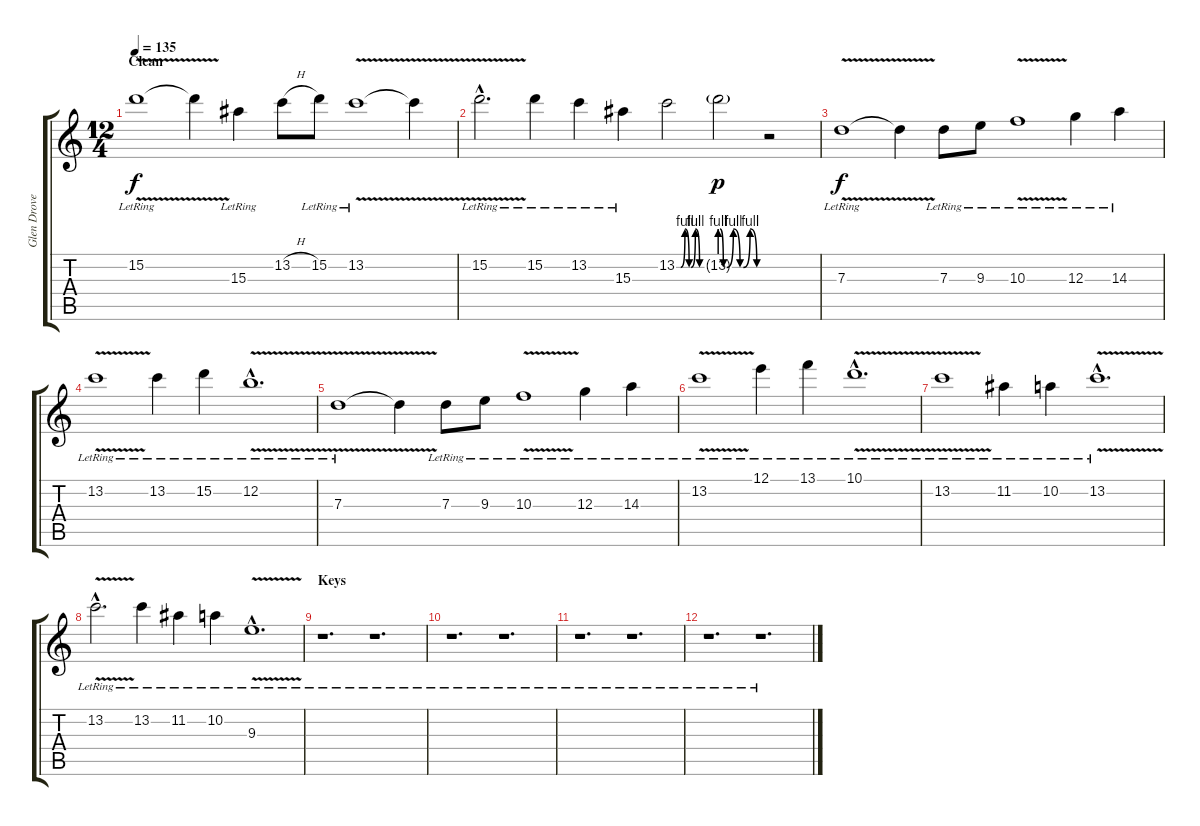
\track ("Glen Drover" "Glen Drove") {instrument acousticguitarsteel}
\staff {score tabs}
\tuning (E4 B3 G3 D3 A2 E2) {hide}
\ts (12 4)
\section ("" "Clean")
\tempo 135
\clef g2
\ks c
15.2{v lr}.1{dy f volume 12 instrument acousticguitarsteel} 15.2{t}.4 15.3{lr}.4 13.2{h}.8 15.2{lr}.8 13.2{v lr}.1 13.2{t}.4 |
15.2{v hac lr}.2{d} 15.2{lr}.4 13.2{lr}.4 15.3{lr}.4 13.2{be (custom 0 0 10 0 20 4 30 0 35 0 45 4 55 0 60 0)}.2 13.2{be (custom 0 4 5 0 10 0 20 4 30 0 35 0 45 4 55 0 60 0) g}.2{dy p} r.2 |
7.3{v lr}.1{dy f} 7.3{t}.4 7.3{lr}.8 9.3{lr}.8 10.3{v lr}.1 12.3{lr}.4 14.3{lr}.4 |
13.2{v lr}.1 13.2{lr}.4 15.2{lr}.4 12.2{v hac lr}.1{d} |
7.3{v lr}.1 7.3{t}.4 7.3{lr}.8 9.3{lr}.8 10.3{v lr}.1 12.3{lr}.4 14.3{lr}.4 |
13.2{v lr}.1 12.1{lr}.4 13.1{lr}.4 10.1{v hac lr}.1{d} |
13.2{v lr}.1 11.2{lr}.4 10.2{lr}.4 13.2{v hac lr}.1{d} |
13.2{v hac lr}.2{d} 13.2{lr}.4 11.2{lr}.4 10.2{lr}.4 9.3{v hac lr}.1{d} |
\section ("" "Keys")
r.1{d} r.1{d} |
r.1{d} r.1{d} |
r.1{d} r.1{d} |
r.1{d} r.1{d}
